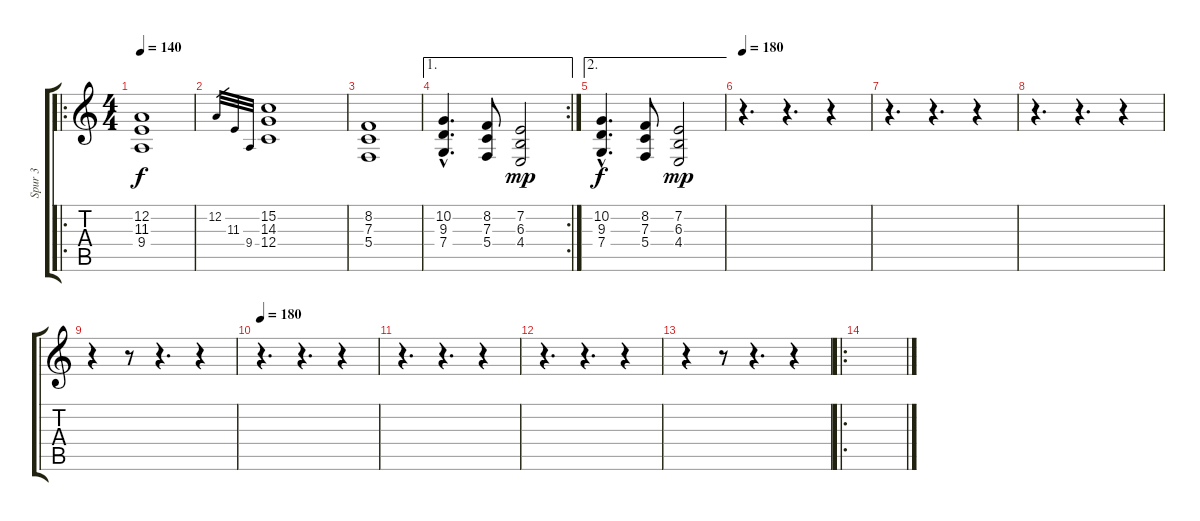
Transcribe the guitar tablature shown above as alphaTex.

\track ("Spur 3" "Spur 3") {instrument fx7echoes}
\staff {score tabs}
\tuning (D4 A3 F3 C3 G2 D2) {hide}
\ro
\ts (4 4)
\tempo 140
\clef g2
\ks c
(12.2 11.3 9.4).1{dy f} |
12.2.32{gr} 11.3.32{gr} 9.4.32{gr} (15.2 14.3 12.4).1 |
(8.2 7.3 5.4).1 |
\ae 1
\rc 2
(10.2{hac} 9.3{hac} 7.4{hac}).4{d} (8.2 7.3 5.4).8 (7.2 6.3 4.4).2{dy mp} |
\ae 2
(10.2{hac} 9.3{hac} 7.4{hac}).4{d dy f} (8.2 7.3 5.4).8 (7.2 6.3 4.4).2{dy mp} |
\tempo 180
r.4{d} r.4{d} r.4 |
r.4{d} r.4{d} r.4 |
r.4{d} r.4{d} r.4 |
r.4 r.8 r.4{d} r.4 |
\tempo 180
r.4{d} r.4{d} r.4 |
r.4{d} r.4{d} r.4 |
r.4{d} r.4{d} r.4 |
r.4 r.8 r.4{d} r.4 |
\ro
